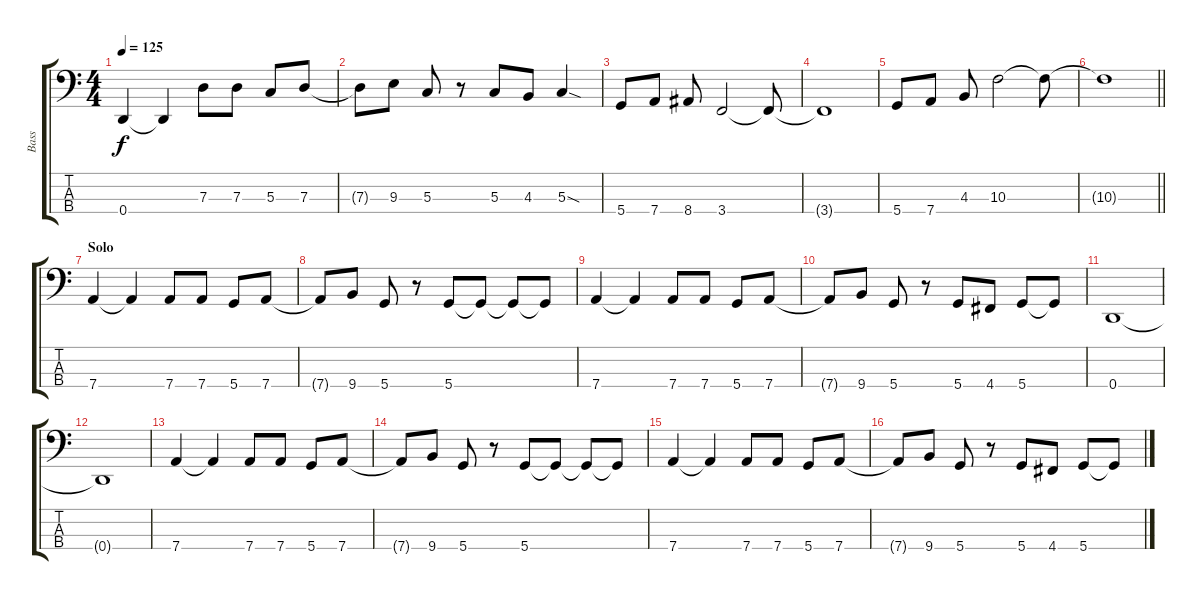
\track ("Bass" "Bass") {instrument electricbassfinger}
\staff {score tabs}
\tuning (F2 C2 G1 D1) {hide}
\ts (4 4)
\tempo 125
\clef f4
\ks c
0.4.4{dy f} 0.4{t}.4 7.3.8 7.3.8 5.3.8 7.3.8 |
7.3{t}.8 9.3.8 5.3.8 r.8 5.3.8 4.3.8 5.3{sod}.4 |
5.4.8 7.4.8 8.4.8 3.4.2 3.4{t}.8 |
3.4{t}.1 |
5.4.8 7.4.8 4.3.8 10.3.2 10.3{t}.8 |
\barLineRight lightlight
10.3{t}.1 |
\section ("" "Solo")
7.4.4 7.4{t}.4 7.4.8 7.4.8 5.4.8 7.4.8 |
7.4{t}.8 9.4.8 5.4.8 r.8 5.4.8 5.4{t}.8 5.4{t}.8 5.4{t}.8 |
7.4.4 7.4{t}.4 7.4.8 7.4.8 5.4.8 7.4.8 |
7.4{t}.8 9.4.8 5.4.8 r.8 5.4.8 4.4.8 5.4.8 5.4{t}.8 |
0.4.1 |
0.4{t}.1 |
7.4.4 7.4{t}.4 7.4.8 7.4.8 5.4.8 7.4.8 |
7.4{t}.8 9.4.8 5.4.8 r.8 5.4.8 5.4{t}.8 5.4{t}.8 5.4{t}.8 |
7.4.4 7.4{t}.4 7.4.8 7.4.8 5.4.8 7.4.8 |
7.4{t}.8 9.4.8 5.4.8 r.8 5.4.8 4.4.8 5.4.8 5.4{t}.8
